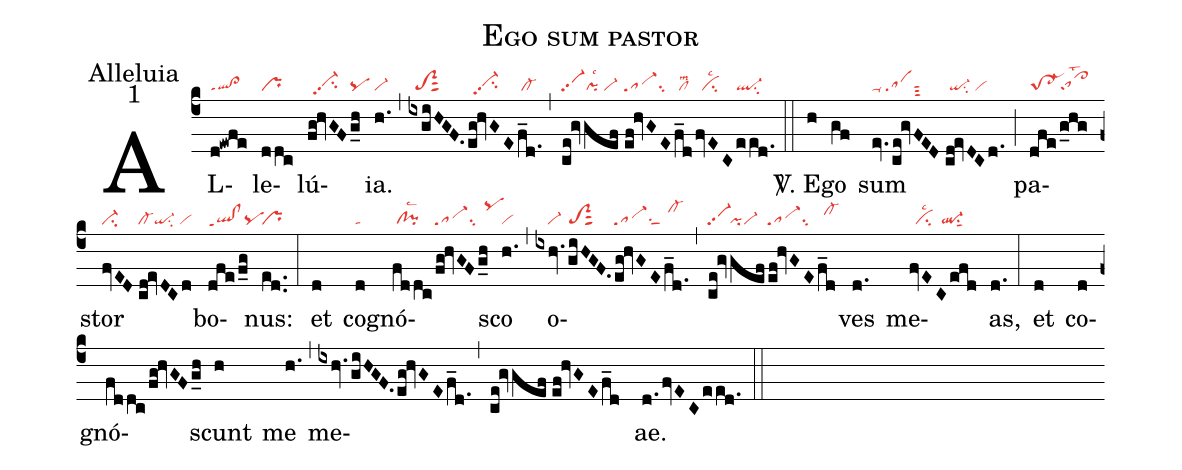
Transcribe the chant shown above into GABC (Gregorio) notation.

name:Ego sum pastor;
office-part:Alleluia;
mode:1;
nabc-lines:1;
%%
(c4) AL(d!ewfe|ql!cl>ppt1)le(ddc|pr)lú(fg!hvGF|//vi-hhpp2su2|/g_h|pq)ia.(h.|vi-) (,)
(ixgiHGF.|//toS2sut2|/eg!hvGE|//vi-hhpp2su2|/f_d.|/cl-) (,)
(ce!gvgef|vi-pp2pilsc2/vi-|//ef!hvGE|sa-su2|/f_d|/cllsm2|fvEC|//cilsc2|/eed.|ql-su2) (::)

<sp>V/</sp>.
E(h)go(gf) sum(ev.ce!gvFED|ta-/sasut3|//cd!evDCd.|/qi-su2/vi) (;)
pa(dfe|to->|/g_hg|sa!cl>lst2)stor(fvED|ci-|//cd!evDCd|cl-qi-su2/vi) bo(dfe|qlhe!clheppt1|/f_g|//pq)nus:(ed..|pr) (:)
et(d) co(d|ta)gnó(fddc|/cl!pilsc2|/fg!hvGF|sa-su2|/g_h|//pqhl)sco(h.|vi) (,)
o(ixhv.giHGF.|////vi-//toS2sut2|/eg!hvGE|sa-su1sut1|/f_d.|/cl-hk)(,)(ce!gv|vi-pp2|gef|pivi-|/ef!hvGE|sa-su2|/f_d|//cl-hj)ves(d.) me(fvEC/efd|//cilsc2//ql-su1sut1)as,(d.) (:)
et(d) co(d)gnó(fddc/fg!hvGF/g_h)scunt(h) me(h.) (,)
me(ixhv.giHGF./eg!hvGEf_d.)(,)(ce!gvgef//ef!hvGE/f_d//)ae.(d.fvEC/eed.) (::)
